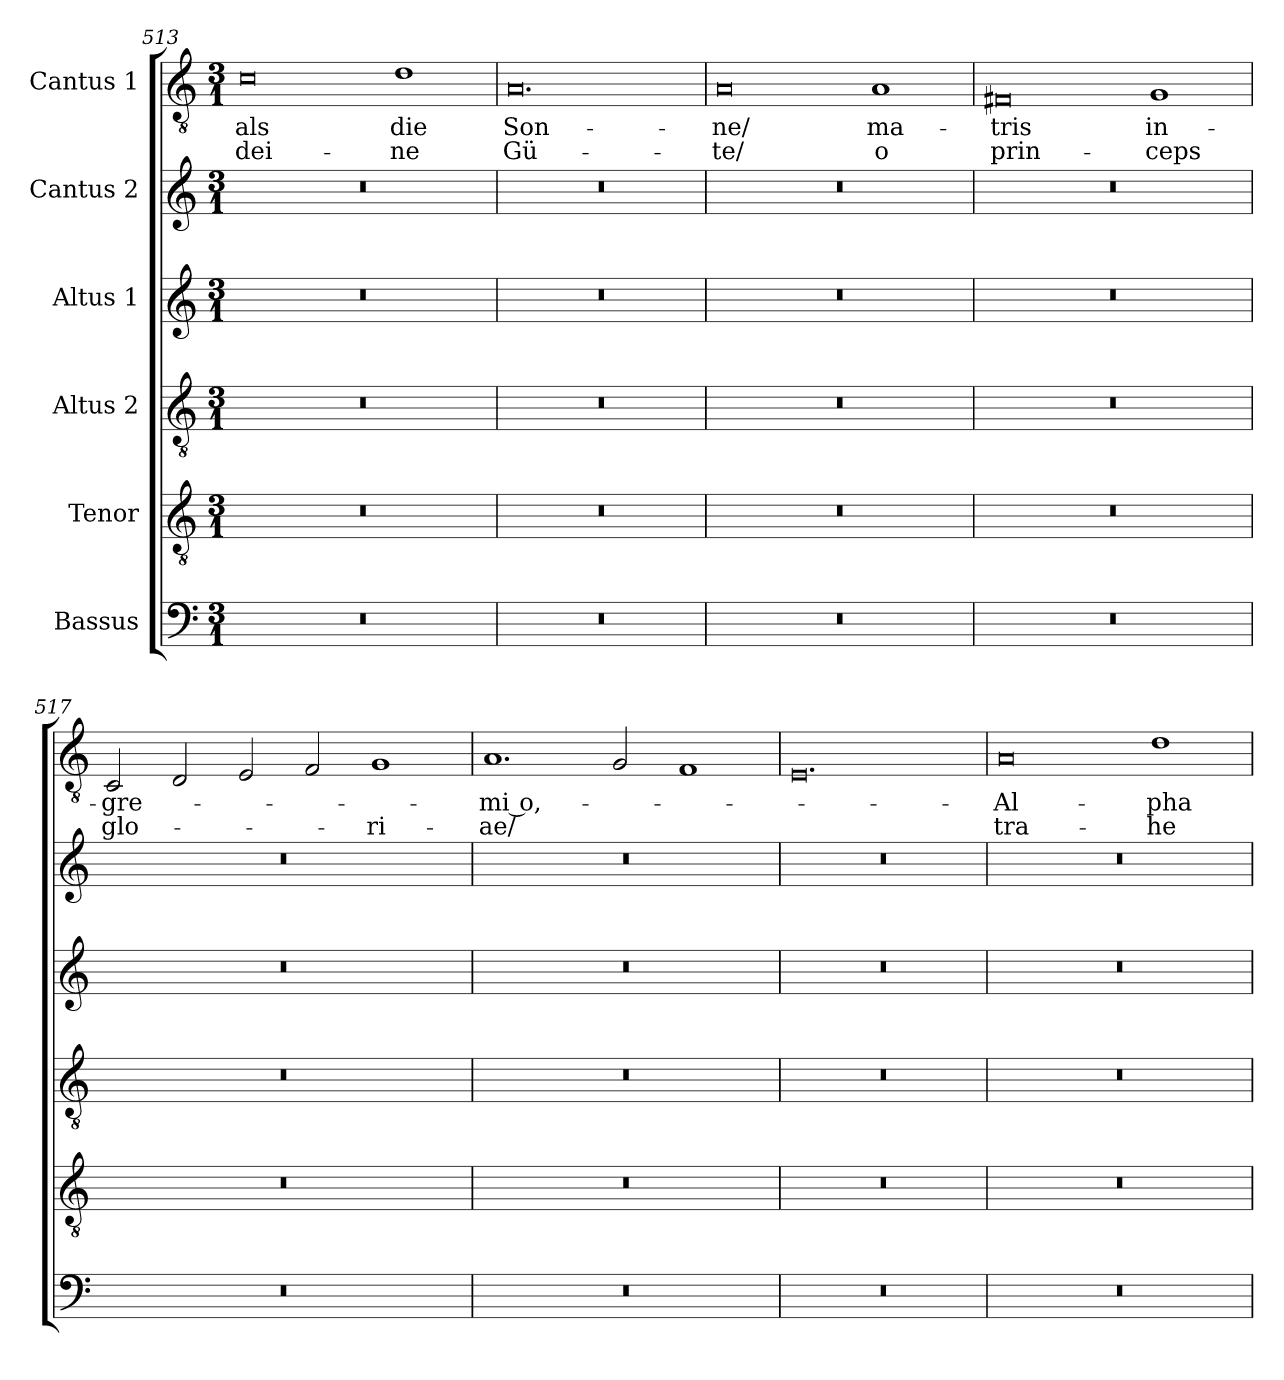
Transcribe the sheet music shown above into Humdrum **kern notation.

**kern	**kern	**kern	**kern	**kern	**kern	**text	**text
*part6	*part5	*part4	*part3	*part2	*part1	*part1	*part1
*staff6	*staff5	*staff4	*staff3	*staff2	*staff1	*staff1	*staff1
*I"Bassus	*I"Tenor	*I"Altus 2	*I"Altus 1	*I"Cantus 2	*I"Cantus 1	*	*
*clefF4	*clefGv2	*clefGv2	*clefG2	*clefG2	*clefGv2	*	*
*M3/1	*M3/1	*M3/1	*M3/1	*M3/1	*M3/1	*	*
=513	=513	=513	=513	=513	=513	=513	=513
!	!	!	!	!	!	!LO:LY:b:cj	!LO:LY:b:cj
0.r	0.r	0.r	0.r	0.r	0c	als	dei-
!	!	!	!	!	!	!LO:LY:b:cj	!LO:LY:b:cj
.	.	.	.	.	1d	-die	ne
!!LO:LB:g=z
=514	=514	=514	=514	=514	=514	=514	=514
!	!	!	!	!	!	!LO:LY:b:cj	!LO:LY:b:cj
0.r	0.r	0.r	0.r	0.r	0.A	Son-	-Gü-
=515	=515	=515	=515	=515	=515	=515	=515
!	!	!	!	!	!	!LO:LY:b:cj	!LO:LY:b:cj
0.r	0.r	0.r	0.r	0.r	0A	-ne/	te/
!	!	!	!	!	!	!LO:LY:b:cj	!LO:LY:b:rj
.	.	.	.	.	1A	ma-	-o
=516	=516	=516	=516	=516	=516	=516	=516
!	!	!	!	!	!	!LO:LY:b:cj	!LO:LY:b:cj
0.r	0.r	0.r	0.r	0.r	0F#X	tris	prin-
!	!	!	!	!	!	!LO:LY:b:cj	!LO:LY:b:cj
.	.	.	.	.	1G	-in-	-ceps
=517	=517	=517	=517	=517	=517	=517	=517
!	!	!	!	!	!	!LO:LY:b:cj	!LO:LY:b:cj
0.r	0.r	0.r	0.r	0.r	2C/	gre-	-glo-
.	.	.	.	.	2D/	.	.
.	.	.	.	.	2E/	.	.
.	.	.	.	.	2F/	.	.
!	!	!	!	!	!	!	!LO:LY:b:cj
.	.	.	.	.	1G	.	-ri-
=518	=518	=518	=518	=518	=518	=518	=518
!	!	!	!	!	!	!LO:LY:b:rj	!LO:LY:b:cj
0.r	0.r	0.r	0.r	0.r	1.A	-mi o,-	-ae/
.	.	.	.	.	2G/	.	.
.	.	.	.	.	1F	.	.
=519	=519	=519	=519	=519	=519	=519	=519
0.r	0.r	0.r	0.r	0.r	0.E	.	.
!!LO:LB:g=z
=520	=520	=520	=520	=520	=520	=520	=520
!	!	!	!	!	!	!LO:LY:b:cj	!LO:LY:b:cj
0.r	0.r	0.r	0.r	0.r	0A	Al-	-tra-
!	!	!	!	!	!	!LO:LY:b:cj	!LO:LY:b:cj
.	.	.	.	.	1d	-pha	he
=	=	=	=	=	=	=	=
*-	*-	*-	*-	*-	*-	*-	*-
